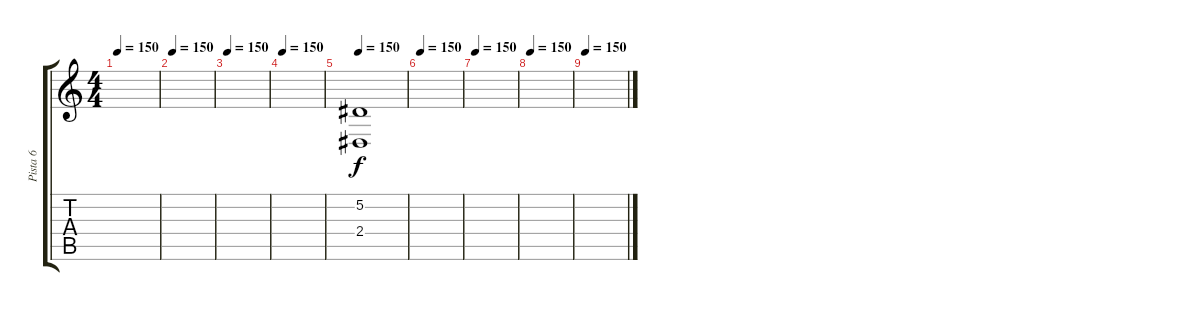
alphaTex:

\track ("Pista 6" "Pista 6") {instrument choiraahs}
\staff {score tabs}
\tuning (Eb4 Bb3 Gb3 Db3 Ab2 Eb2) {hide}
\ts (4 4)
\tempo 150
\clef g2
\ks c
|
\tempo 150
|
\tempo 150
|
\tempo 150
|
\tempo 150
(5.2 2.4).1 |
\tempo 150
|
\tempo 150
|
\tempo 150
|
\tempo 150
